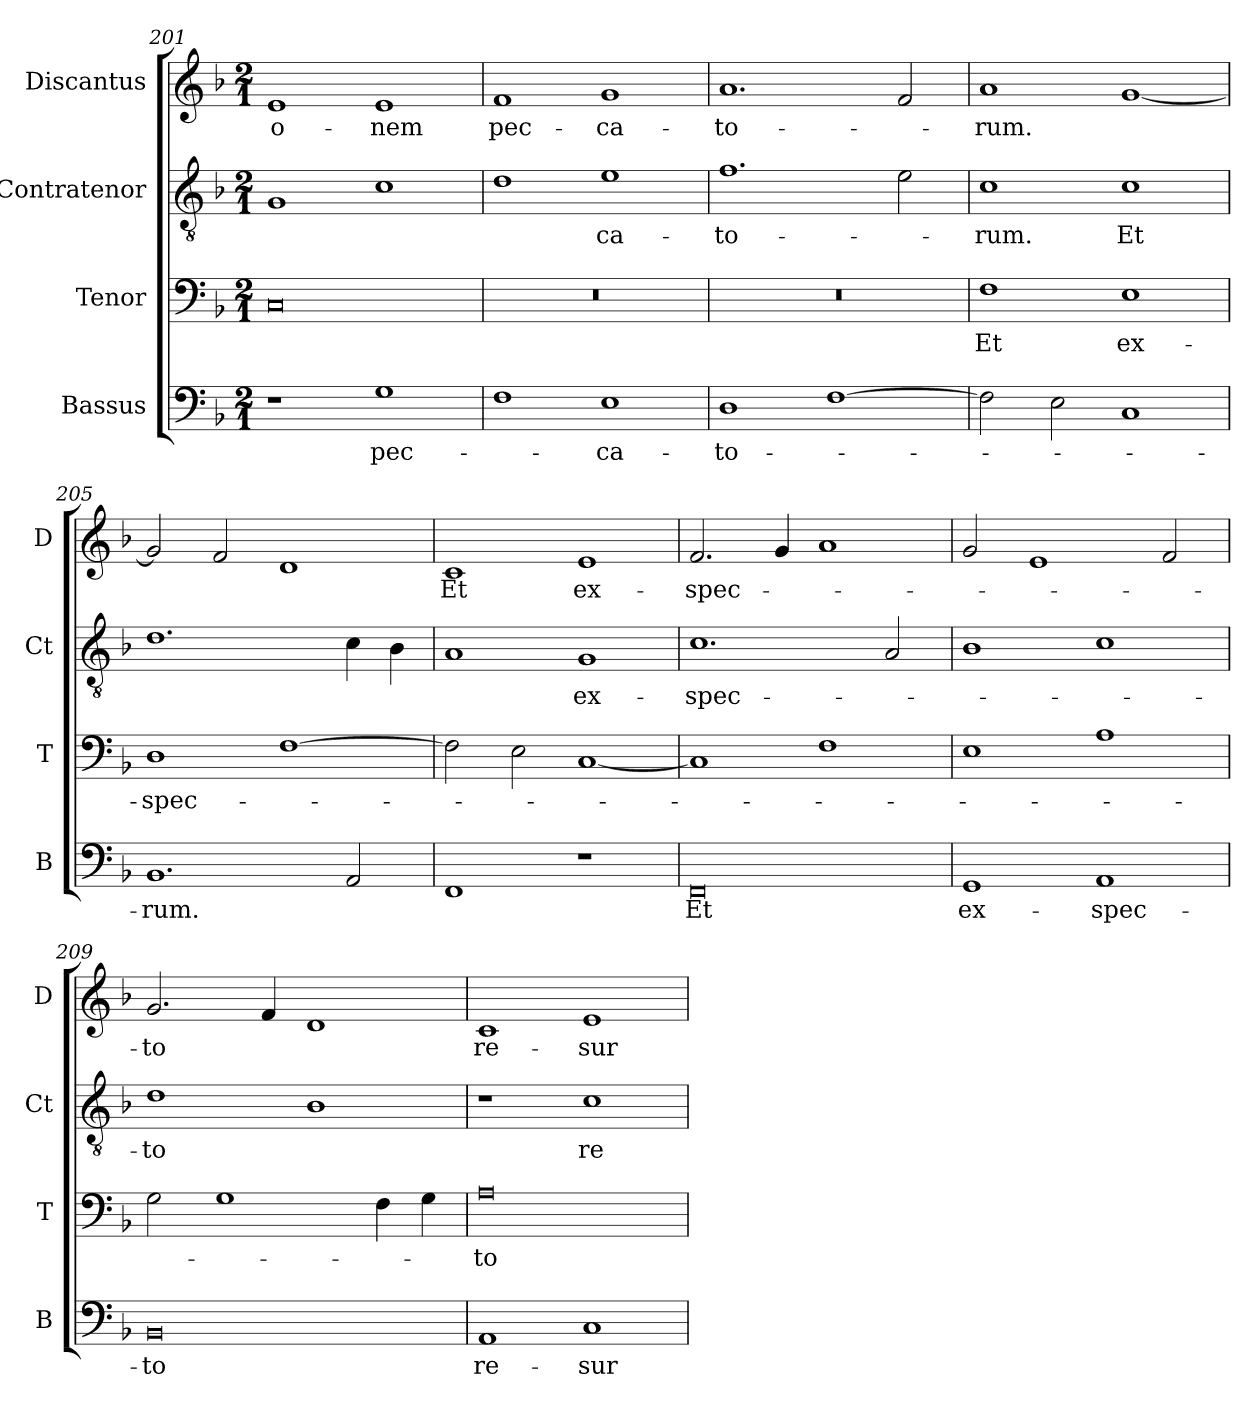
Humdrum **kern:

**kern	**text	**kern	**text	**kern	**text	**kern	**text
*part4	*part4	*part3	*part3	*part2	*part2	*part1	*part1
*staff4	*staff4	*staff3	*staff3	*staff2	*staff2	*staff1	*staff1
*I"Bassus	*	*I"Tenor	*	*I"Contratenor	*	*I"Discantus	*
*I'B	*	*I'T	*	*I'Ct	*	*I'D	*
*clefF4	*	*clefF4	*	*clefGv2	*	*clefG2	*
*k[b-]	*	*k[b-]	*	*k[b-]	*	*k[b-]	*
*M2/1	*	*M2/1	*	*M2/1	*	*M2/1	*
=201	=201	=201	=201	=201	=201	=201	=201
1r	.	0C	.	1G	.	1e	-o-
1G	pec-	.	.	1c	.	1e	-nem
=202	=202	=202	=202	=202	=202	=202	=202
1F	.	0r	.	1d	.	1f	pec-
1E	-ca-	.	.	1e	-ca-	1g	-ca-
=203	=203	=203	=203	=203	=203	=203	=203
1D	-to-	0r	.	1.f	-to-	1.a	-to-
[1F	.	.	.	.	.	.	.
.	.	.	.	2e\	.	2f/	.
=204	=204	=204	=204	=204	=204	=204	=204
2F\]	.	1F	Et	1c	-rum.	1a	-rum.
2E\	.	.	.	.	.	.	.
1C	.	1E	ex-	1c	Et	[1g	.
=205	=205	=205	=205	=205	=205	=205	=205
1.BB-	-rum.	1D	-spec-	1.d	.	2g/]	.
.	.	.	.	.	.	2f/	.
.	.	[1F	.	.	.	1d	.
2AA/	.	.	.	4c\	.	.	.
.	.	.	.	4B-\	.	.	.
=206	=206	=206	=206	=206	=206	=206	=206
1FF	.	2F\]	.	1A	.	1c	Et
.	.	2E\	.	.	.	.	.
1r	.	[1C	.	1G	ex-	1e	ex-
=207	=207	=207	=207	=207	=207	=207	=207
0FF	Et	1C]	.	1.c	-spec-	2.f/	-spec-
.	.	.	.	.	.	4g/	.
.	.	1F	.	.	.	1a	.
.	.	.	.	2A/	.	.	.
=208	=208	=208	=208	=208	=208	=208	=208
1GG	ex-	1E	.	1B-	.	2g/	.
.	.	.	.	.	.	1e	.
1AA	-spec-	1A	.	1c	.	.	.
.	.	.	.	.	.	2f/	.
=209	=209	=209	=209	=209	=209	=209	=209
0BB-	-to	2G\	.	1d	-to	2.g/	-to
.	.	1G	.	.	.	.	.
.	.	.	.	.	.	4f/	.
.	.	.	.	1B-	.	1d	.
.	.	4F\	.	.	.	.	.
.	.	4G\	.	.	.	.	.
=210	=210	=210	=210	=210	=210	=210	=210
1AA	re-	0A	-to	1r	.	1c	re-
1C	-sur-	.	.	1c	re-	1e	-sur-
=	=	=	=	=	=	=	=
*-	*-	*-	*-	*-	*-	*-	*-
